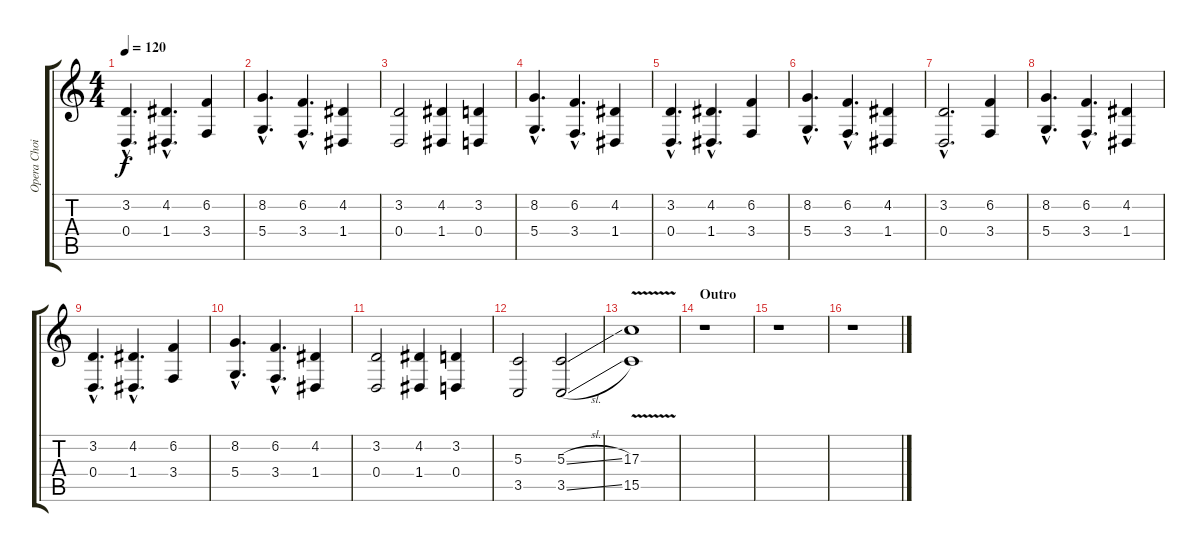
\track ("Opera Choir - Male Voices" "Opera Choi") {instrument choiraahs}
\staff {score tabs}
\tuning (E4 B3 G3 D3 A2 E2) {hide}
\ts (4 4)
\tempo 120
\clef g2
\ks c
(3.2{hac} 0.4{hac}).4{d dy f} (4.2{hac} 1.4{hac}).4{d} (6.2 3.4).4 |
(8.2{hac} 5.4{hac}).4{d} (6.2{hac} 3.4{hac}).4{d} (4.2 1.4).4 |
(3.2 0.4).2 (4.2 1.4).4 (3.2 0.4).4 |
(8.2{hac} 5.4{hac}).4{d} (6.2{hac} 3.4{hac}).4{d} (4.2 1.4).4 |
(3.2{hac} 0.4{hac}).4{d} (4.2{hac} 1.4{hac}).4{d} (6.2 3.4).4 |
(8.2{hac} 5.4{hac}).4{d} (6.2{hac} 3.4{hac}).4{d} (4.2 1.4).4 |
(3.2{hac} 0.4{hac}).2{d} (6.2 3.4).4 |
(8.2{hac} 5.4{hac}).4{d} (6.2{hac} 3.4{hac}).4{d} (4.2 1.4).4 |
(3.2{hac} 0.4{hac}).4{d} (4.2{hac} 1.4{hac}).4{d} (6.2 3.4).4 |
(8.2{hac} 5.4{hac}).4{d} (6.2{hac} 3.4{hac}).4{d} (4.2 1.4).4 |
(3.2 0.4).2 (4.2 1.4).4 (3.2 0.4).4 |
(5.3 3.5).2 (5.3{sl} 3.5{sl}).2 |
(17.3{v} 15.5{v}).1 |
\section ("" "Outro")
r.1 |
r.1 |
r.1
